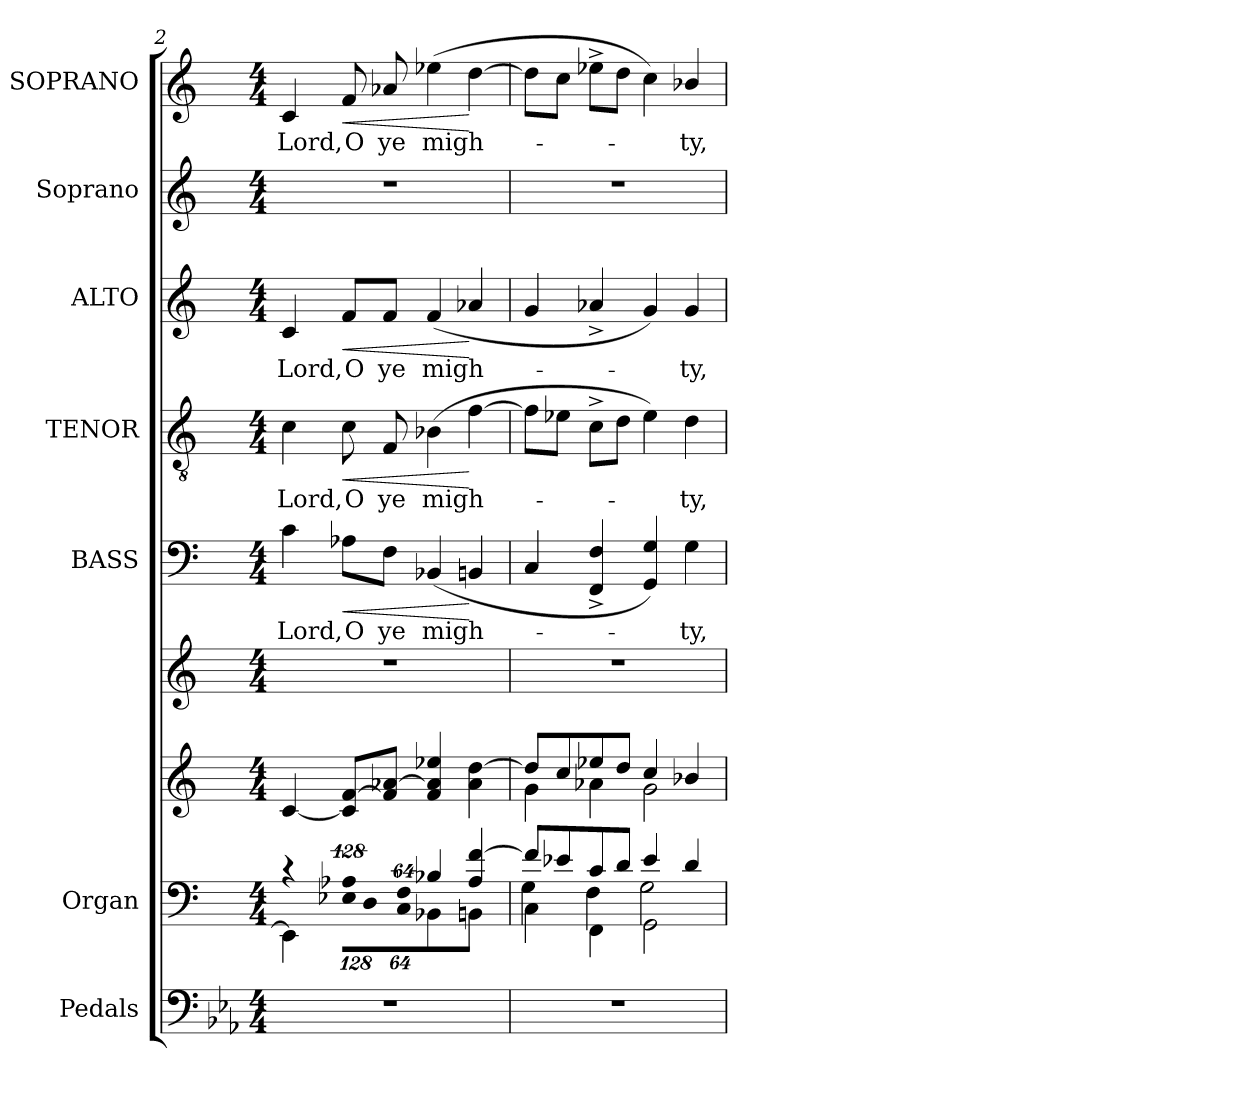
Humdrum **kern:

**kern	**kern	**kern	**kern	**kern	**text	**dynam	**kern	**text	**dynam	**kern	**text	**dynam	**kern	**kern	**text	**dynam
*part7	*part6	*part6	*part6	*part5	*part5	*part5	*part4	*part4	*part4	*part3	*part3	*part3	*part2	*part1	*part1	*part1
*staff9	*staff8	*staff7	*staff6	*staff5	*staff5	*staff5	*staff4	*staff4	*staff4	*staff3	*staff3	*staff3	*staff2	*staff1	*staff1	*staff1
*I"Pedals	*I"Organ	*	*	*I"BASS	*	*	*I"TENOR	*	*	*I"ALTO	*	*	*I"Soprano	*I"SOPRANO	*	*
*I'Ped.	*I'Org.	*	*	*I'B.	*	*	*I'T.	*	*	*I'A.	*	*	*I'S.	*I'S.	*	*
*clefF4	*clefF4	*clefG2	*clefG2	*clefF4	*	*	*clefGv2	*	*	*clefG2	*	*	*clefG2	*clefG2	*	*
*	*	*	*	*	*	*	*ITrd7c12	*	*	*	*	*	*	*	*	*
*k[b-e-a-]	*k[]	*k[]	*k[]	*k[]	*	*	*k[]	*	*	*k[]	*	*	*k[]	*k[]	*	*
*E-:	*C:	*C:	*C:	*C:	*	*	*C:	*	*	*C:	*	*	*C:	*C:	*	*
*M4/4	*M4/4	*M4/4	*M4/4	*M4/4	*	*	*M4/4	*	*	*M4/4	*	*	*M4/4	*M4/4	*	*
=2	=2	=2	=2	=2	=2	=2	=2	=2	=2	=2	=2	=2	=2	=2	=2	=2
*	*^	*	*	*	*	*	*	*	*	*	*	*	*	*	*	*
!	!	!	!	!	!	!LO:LY:b:color=#000000	!	!	!	!	!	!	!	!	!	!	!
!	!	!	!	!	!	!	!	!	!LO:LY:b:color=#000000	!	!	!	!	!	!	!	!
!	!	!	!	!	!	!	!	!	!	!	!	!LO:LY:b:color=#000000	!	!	!	!	!
!	!	!	!	!	!	!	!	!	!	!	!	!	!	!	!	!LO:LY:b:color=#000000	!
1r	4r	4EE-i\]	[4ci/	1r	4ci\	Lord,	.	4Ci\	Lord,	.	4ci/	Lord,	.	1r	4ci/	Lord,	.
!	!LO:N:vis=4	!	!	!	!	!	!	!	!	!	!	!	!	!	!	!	!
*	*	*Xbrackettup	*	*	*	*	*	*	*	*	*	*	*	*	*	*	*
!	!	!LO:N:vis=8	!	!	!	!	!	!	!	!	!	!	!	!	!	!	!
!	!	!	!	!	!	!LO:LY:b:color=#000000	!LO:HP:b	!	!	!	!	!	!	!	!	!	!
!	!	!	!	!	!	!	!	!	!LO:LY:b:color=#000000	!LO:HP:b	!	!	!	!	!	!	!
!	!	!	!	!	!	!	!	!	!	!	!	!LO:LY:b:color=#000000	!LO:HP:b	!	!	!	!
!	!	!	!	!	!	!	!	!	!	!	!	!	!	!	!	!LO:LY:b:color=#000000	!LO:HP:b
.	512%85A-i/	1024%85E-i\L	8ci/] [8fiL	.	8A-i\L	O	<	8Ci\	O	<	8fi/L	O	<	.	8fi/	O	<
!	!	!LO:N:vis=8	!	!	!	!	!	!	!	!	!	!	!	!	!	!	!
.	.	1024%85Di\	.	.	.	.	.	.	.	.	.	.	.	.	.	.	.
!	!	!	!	!	!	!LO:LY:b:color=#000000	!	!	!	!	!	!	!	!	!	!	!
!	!	!	!	!	!	!	!	!	!LO:LY:b:color=#000000	!	!	!	!	!	!	!	!
!	!	!	!	!	!	!	!	!	!	!	!	!LO:LY:b:color=#000000	!	!	!	!	!
!	!	!	!	!	!	!	!	!	!	!	!	!	!	!	!	!LO:LY:b:color=#000000	!
.	.	.	8fi/] [8a-iJ	.	8Fi\J	ye	.	8FFi/	ye	.	8fi/J	ye	.	.	8a-i/	ye	.
!	!LO:N:vis=8	!LO:N:vis=8	!	!	!	!	!	!	!	!	!	!	!	!	!	!	!
.	512%43Fi/	512%43Ci\J	.	.	.	.	.	.	.	.	.	.	.	.	.	.	.
!	!	!	!	!	!	!LO:LY:b:color=#000000	!	!	!	!	!	!	!	!	!	!	!
!	!	!	!	!	!	!	!	!	!LO:LY:b:color=#000000	!	!	!	!	!	!	!	!
!	!	!	!	!	!	!	!	!	!	!	!	!LO:LY:b:color=#000000	!	!	!	!	!
!	!	!	!	!	!	!	!	!	!	!	!	!	!	!	!	!LO:LY:b:color=#000000	!
.	4B-i/	4BB-i\	4fi/ 4a-i] 4ee-i	.	(4BB-i/	migh-	.	(4BB-i\	migh-	.	(4fi/	migh-	.	.	(4ee-i\	migh-	.
.	4A-i/ [4fi	4BBni\	4a-i\ [4ddi	.	4BBni/	.	[	[4Fi\	.	[	4a-i/	.	[	.	[4ddi\	.	[
=3	=3	=3	=3	=3	=3	=3	=3	=3	=3	=3	=3	=3	=3	=3	=3	=3	=3
*	*	*^	*^	*	*	*	*	*	*	*	*	*	*	*	*	*	*
1r	8fi/L]	4Ci\	4Gi\	8ddi/L]	4gi\	1r	4Ci/	.	.	8Fi\L]	.	.	4gi/	.	.	1r	8ddi\L]	.	.
.	8e-i/	.	.	8cci/	.	.	.	.	.	8E-i\J	.	.	.	.	.	.	8cci\J	.	.
.	8ci/	4FFi\	4Fi\	8ee-i/	4a-i\	.	4FFi/^ 4Fi^	.	.	8C^i\L	.	.	4a-^i/	.	.	.	8ee-^i\L	.	.
.	8di/J	.	.	8ddi/J	.	.	.	.	.	8Di\J	.	.	.	.	.	.	8ddi\J	.	.
.	4e-i/	2GGi\	2Gi\	4cci/	2gi\	.	4GGi/ 4Gi)	.	.	4E-i\)	.	.	4gi/)	.	.	.	4cci\)	.	.
!	!	!	!	!	!	!	!	!LO:LY:b:color=#000000	!	!	!	!	!	!	!	!	!	!	!
!	!	!	!	!	!	!	!	!	!	!	!LO:LY:b:color=#000000	!	!	!	!	!	!	!	!
!	!	!	!	!	!	!	!	!	!	!	!	!	!	!LO:LY:b:color=#000000	!	!	!	!	!
!	!	!	!	!	!	!	!	!	!	!	!	!	!	!	!	!	!	!LO:LY:b:color=#000000	!
.	4di/	.	.	4b-Xi/	.	.	4Gi\	-ty,	.	4Di\	-ty,	.	4gi/	-ty,	.	.	4b-i/	-ty,	.
*	*v	*v	*v	*	*	*	*	*	*	*	*	*	*	*	*	*	*	*	*
*	*	*v	*v	*	*	*	*	*	*	*	*	*	*	*	*	*	*
=	=	=	=	=	=	=	=	=	=	=	=	=	=	=	=	=
*-	*-	*-	*-	*-	*-	*-	*-	*-	*-	*-	*-	*-	*-	*-	*-	*-
